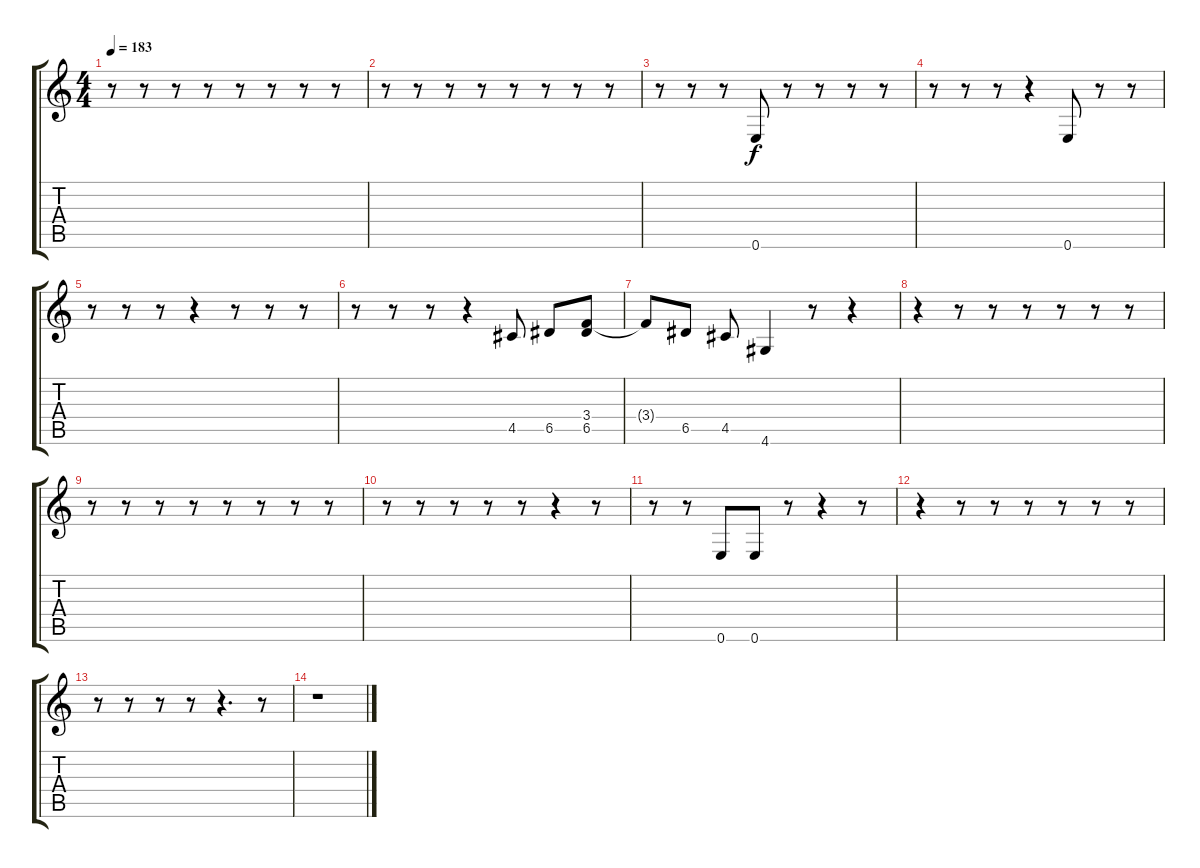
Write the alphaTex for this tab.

\track "" {instrument electricbassfinger}
\staff {score tabs}
\tuning (E4 B3 G3 D3 A2 E2) {hide}
\ts (4 4)
\tempo 183
\clef g2
\ks c
r.8{dy f} r.8 r.8 r.8 r.8 r.8 r.8 r.8 |
r.8 r.8 r.8 r.8 r.8 r.8 r.8 r.8 |
r.8 r.8 r.8 0.6.8 r.8 r.8 r.8 r.8 |
r.8 r.8 r.8 r.4 0.6.8 r.8 r.8 |
r.8 r.8 r.8 r.4 r.8 r.8 r.8 |
r.8 r.8 r.8 r.4 4.5.8 6.5.8 (3.4 6.5).8 |
3.4{t}.8 6.5.8 4.5.8 4.6.4 r.8 r.4 |
r.4 r.8 r.8 r.8 r.8 r.8 r.8 |
r.8 r.8 r.8 r.8 r.8 r.8 r.8 r.8 |
r.8 r.8 r.8 r.8 r.8 r.4 r.8 |
r.8 r.8 0.6.8 0.6.8 r.8 r.4 r.8 |
r.4 r.8 r.8 r.8 r.8 r.8 r.8 |
r.8 r.8 r.8 r.8 r.4{d} r.8 |
r.1
